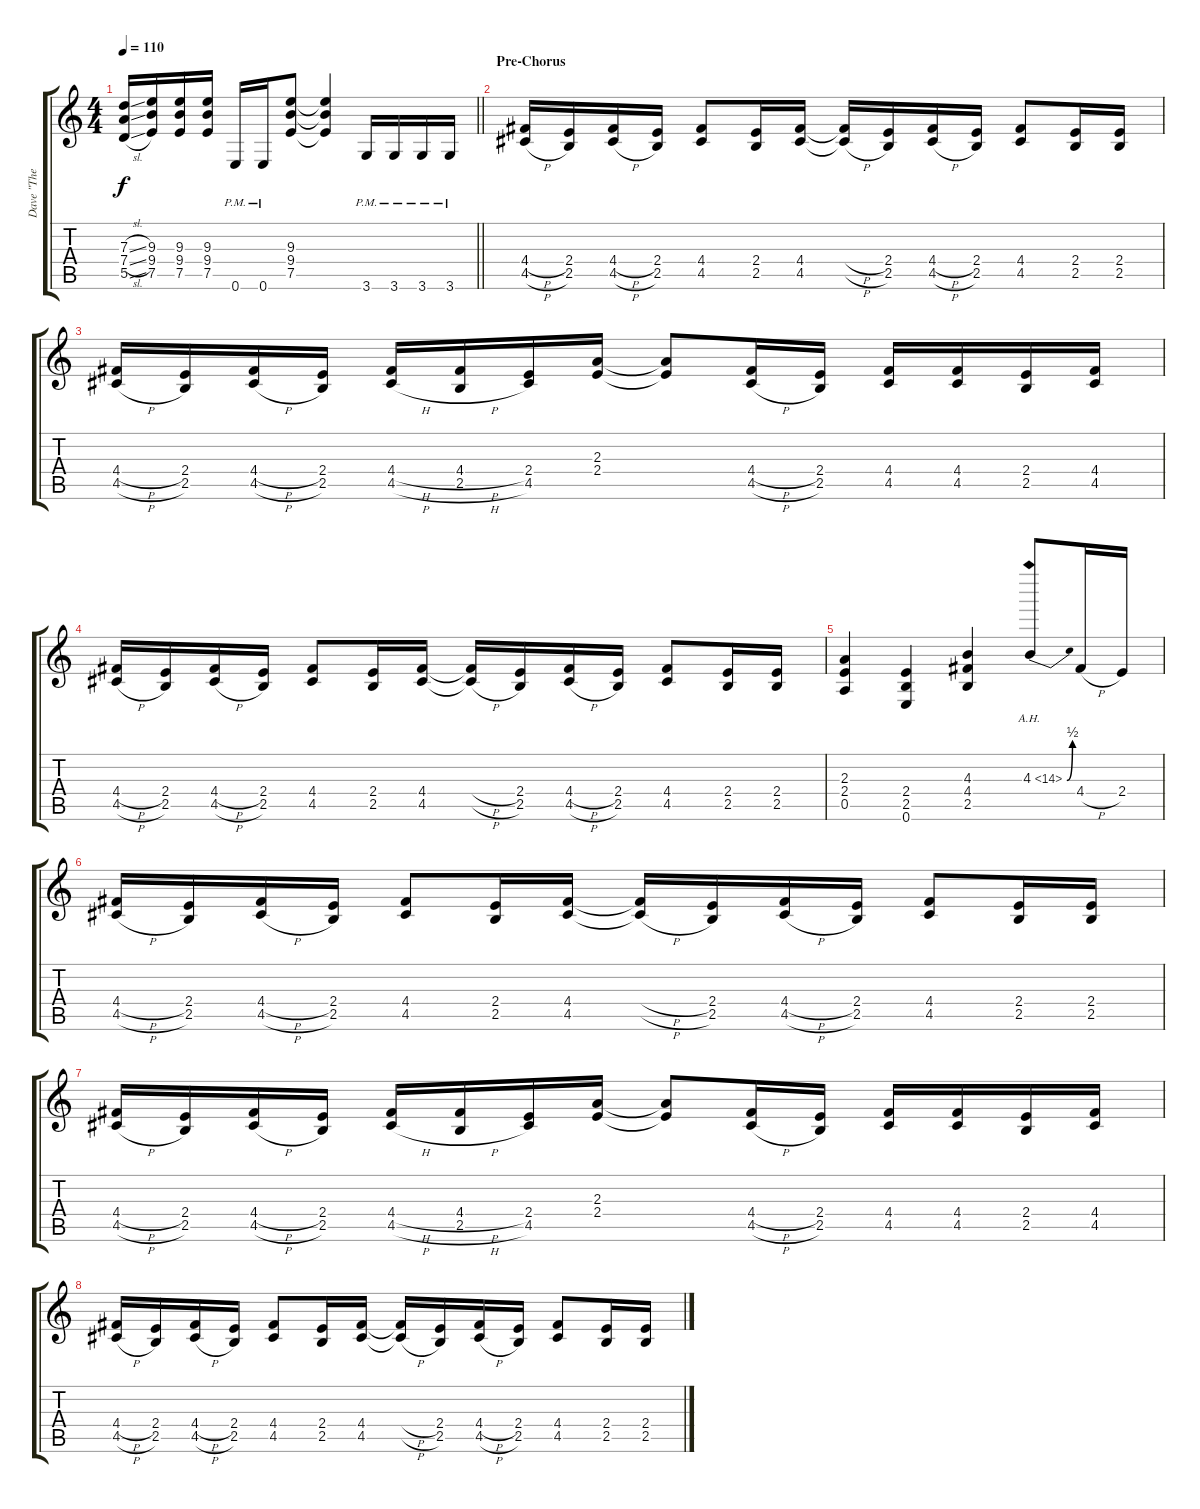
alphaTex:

\track ("Dave \"The Snake\" Sabo – Rhytm Guitar" "Dave \"The ") {instrument distortionguitar}
\staff {score tabs}
\tuning (E4 B3 G3 D3 A2 E2) {hide}
\ts (4 4)
\tempo 110
\clef g2
\barLineRight lightlight
\ks c
(7.3{sl} 7.4{sl} 5.5{sl}).16{dy f} (9.3 9.4 7.5).16 (9.3 9.4 7.5).16 (9.3 9.4 7.5).16 0.6{pm}.16 0.6{pm}.16 (9.3 9.4 7.5).8 (9.3{t} 9.4{t} 7.5{t}).4 3.6{pm}.16 3.6{pm}.16 3.6{pm}.16 3.6{pm}.16 |
\section ("" "Pre-Chorus")
(4.4{h} 4.5{h}).16 (2.4 2.5).16 (4.4{h} 4.5{h}).16 (2.4 2.5).16 (4.4 4.5).8 (2.4 2.5).16 (4.4 4.5).16 (4.4{h t} 4.5{h t}).16 (2.4 2.5).16 (4.4{h} 4.5{h}).16 (2.4 2.5).16 (4.4 4.5).8 (2.4 2.5).16 (2.4 2.5).16 |
(4.4{h} 4.5{h}).16 (2.4 2.5).16 (4.4{h} 4.5{h}).16 (2.4 2.5).16 (4.4{h} 4.5{h}).16 (4.4{h} 2.5{h}).16 (2.4 4.5).16 (2.3 2.4).16 (2.3{t} 2.4{t}).8 (4.4{h} 4.5{h}).16 (2.4 2.5).16 (4.4 4.5).16 (4.4 4.5).16 (2.4 2.5).16 (4.4 4.5).16 |
(4.4{h} 4.5{h}).16 (2.4 2.5).16 (4.4{h} 4.5{h}).16 (2.4 2.5).16 (4.4 4.5).8 (2.4 2.5).16 (4.4 4.5).16 (4.4{h t} 4.5{h t}).16 (2.4 2.5).16 (4.4{h} 4.5{h}).16 (2.4 2.5).16 (4.4 4.5).8 (2.4 2.5).16 (2.4 2.5).16 |
(2.3 2.4 0.5).4 (2.4 2.5 0.6).4 (4.3 4.4 2.5).4 4.3{be (bend 0 0 60 2) ah 10}.8 4.4{h}.16 2.4.16 |
(4.4{h} 4.5{h}).16 (2.4 2.5).16 (4.4{h} 4.5{h}).16 (2.4 2.5).16 (4.4 4.5).8 (2.4 2.5).16 (4.4 4.5).16 (4.4{h t} 4.5{h t}).16 (2.4 2.5).16 (4.4{h} 4.5{h}).16 (2.4 2.5).16 (4.4 4.5).8 (2.4 2.5).16 (2.4 2.5).16 |
(4.4{h} 4.5{h}).16 (2.4 2.5).16 (4.4{h} 4.5{h}).16 (2.4 2.5).16 (4.4{h} 4.5{h}).16 (4.4{h} 2.5{h}).16 (2.4 4.5).16 (2.3 2.4).16 (2.3{t} 2.4{t}).8 (4.4{h} 4.5{h}).16 (2.4 2.5).16 (4.4 4.5).16 (4.4 4.5).16 (2.4 2.5).16 (4.4 4.5).16 |
(4.4{h} 4.5{h}).16 (2.4 2.5).16 (4.4{h} 4.5{h}).16 (2.4 2.5).16 (4.4 4.5).8 (2.4 2.5).16 (4.4 4.5).16 (4.4{h t} 4.5{h t}).16 (2.4 2.5).16 (4.4{h} 4.5{h}).16 (2.4 2.5).16 (4.4 4.5).8 (2.4 2.5).16 (2.4 2.5).16
